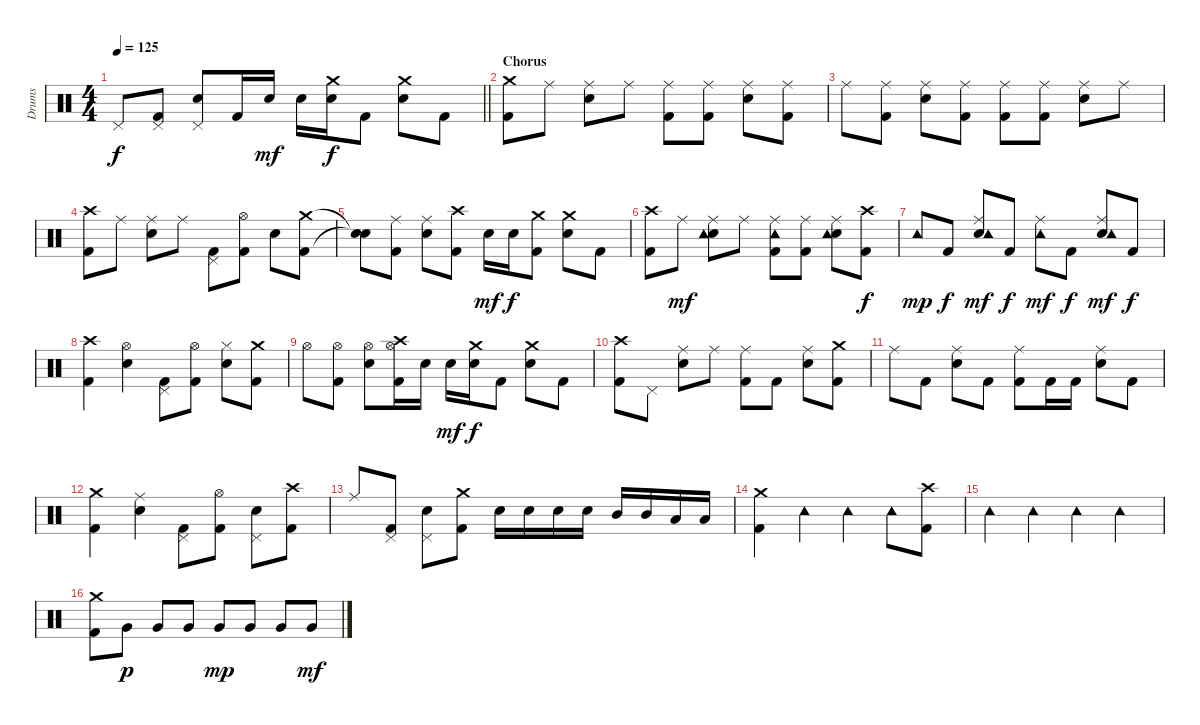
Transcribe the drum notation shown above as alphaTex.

\track ("Drums" "Drums") {instrument percussion}
\staff {score}
\articulation defaults
\ts (4 4)
\tempo 125
\clef neutral
\barLineRight lightlight
\ks c "Pedal Hi-Hat (hit)".8{dy f}
("Kick (hit) 2" "Pedal Hi-Hat (hit)").8 ("Snare (hit) 2" "Pedal Hi-Hat (hit)").8 "Kick (hit) 2".16 "Snare (hit) 2".16{dy mf} "Snare (hit) 2".16 ("Snare (hit) 2" "Crash medium (hit)").16{dy f} "Kick (hit) 2".8 ("Snare (hit) 2" "Crash medium (hit)").8 "Kick (hit) 2".8 |
\section ("" "Chorus")
("Kick (hit) 2" "Crash medium (hit)").8 "Ride (middle)".8 ("Snare (hit) 2" "Ride (middle)").8 "Ride (middle)".8 ("Kick (hit) 2" "Ride (middle)").8 ("Kick (hit) 2" "Ride (middle)").8 ("Snare (hit) 2" "Ride (middle)").8 ("Kick (hit) 2" "Ride (middle)").8 |
"Ride (middle)".8 ("Kick (hit) 2" "Ride (middle)").8 ("Snare (hit) 2" "Ride (middle)").8 ("Kick (hit) 2" "Ride (middle)").8 ("Kick (hit) 2" "Ride (middle)").8 ("Kick (hit) 2" "Ride (middle)").8 ("Snare (hit) 2" "Ride (middle)").8 "Ride (middle)".8 |
("Kick (hit) 2" "Crash high (hit)").8 "Ride (middle)".8 ("Snare (hit) 2" "Ride (middle)").8 "Ride (middle)".8 ("Kick (hit) 2" "Pedal Hi-Hat (hit)").8 ("Kick (hit) 2" "Hi-Hat (open)").8 "Snare (hit) 2".8 ("Kick (hit) 2" "Crash medium (hit)").8 |
("Snare (hit)"{t} "Snare (hit)"{t}).8 ("Kick (hit) 2" "Ride (middle)").8 ("Snare (hit) 2" "Ride (middle)").8 ("Kick (hit) 2" "Crash high (hit)").8 "Snare (hit) 2".16{dy mf} "Snare (hit) 2".16{dy f} ("Kick (hit) 2" "Crash medium (hit)").8 ("Snare (hit) 2" "Crash medium (hit)").8 "Kick (hit) 2".8 |
("Kick (hit) 2" "Crash high (hit)").8 "Ride (middle)".8{dy mf} ("Snare (hit) 2" "Tambourine (hit)" "Ride (middle)").8 "Ride (middle)".8 ("Kick (hit) 2" "Tambourine (hit)" "Ride (middle)").8 ("Kick (hit) 2" "Ride (middle)").8 ("Snare (hit) 2" "Tambourine (hit)" "Ride (middle)").8 ("Kick (hit) 2" "Crash high (hit)").8{dy f} |
"Tambourine (hit)".8{dy mp} "Kick (hit) 2".8{dy f} ("Snare (hit) 2" "Tambourine (hit)" "Ride (middle)").8{dy mf} "Kick (hit) 2".8{dy f} ("Tambourine (hit)" "Ride (middle)").8{dy mf} "Kick (hit) 2".8{dy f} ("Snare (hit) 2" "Tambourine (hit)" "Ride (middle)").8{dy mf} "Kick (hit) 2".8{dy f} |
("Kick (hit) 2" "Crash high (hit)").4 ("Snare (hit) 2" "Hi-Hat (open)").4 ("Kick (hit) 2" "Pedal Hi-Hat (hit)").8 ("Kick (hit) 2" "Hi-Hat (open)").8 ("Snare (hit) 2" "Hi-Hat (closed)").8 ("Kick (hit) 2" "Crash medium (hit)").8 |
"Hi-Hat (open)".8 ("Kick (hit) 2" "Hi-Hat (open)").8 ("Snare (hit) 2" "Hi-Hat (open)").8 ("Kick (hit) 2" "Hi-Hat (open)" "Crash high (hit)").16 "Snare (hit) 2".16 "Snare (hit) 2".16{dy mf} ("Snare (hit) 2" "Crash medium (hit)").16{dy f} "Kick (hit) 2".8 ("Snare (hit) 2" "Crash medium (hit)").8 "Kick (hit) 2".8 |
("Kick (hit) 2" "Crash high (hit)").8 "Pedal Hi-Hat (hit)".8 ("Snare (hit) 2" "Ride (middle)").8 "Ride (middle)".8 ("Kick (hit) 2" "Ride (middle)").8 "Kick (hit) 2".8 ("Snare (hit) 2" "Ride (middle)").8 ("Kick (hit) 2" "Crash medium (hit)").8 |
"Ride (middle)".8 "Kick (hit) 2".8 ("Snare (hit) 2" "Ride (middle)").8 "Kick (hit) 2".8 ("Kick (hit) 2" "Ride (middle)").8 "Kick (hit) 2".16 "Kick (hit) 2".16 ("Snare (hit) 2" "Ride (middle)").8 "Kick (hit) 2".8 |
("Kick (hit) 2" "Crash medium (hit)").4 ("Snare (hit) 2" "Ride (middle)").4 ("Kick (hit) 2" "Pedal Hi-Hat (hit)").8 ("Kick (hit) 2" "Hi-Hat (open)").8 ("Snare (hit) 2" "Pedal Hi-Hat (hit)").8 ("Kick (hit) 2" "Crash high (hit)").8 |
"Ride (middle)".8 ("Kick (hit) 2" "Pedal Hi-Hat (hit)").8 ("Snare (hit) 2" "Pedal Hi-Hat (hit)").8 ("Kick (hit) 2" "Crash medium (hit)").8 "Snare (hit) 2".16 "Snare (hit) 2".16 "Snare (hit) 2".16 "Snare (hit) 2".16 "Mid Tom (hit)".16 "Mid Tom (hit)".16 "Low Tom (hit)".16 "Low Tom (hit)".16 |
("Kick (hit) 2" "Crash medium (hit)").4 "Tambourine (hit)".4 "Tambourine (hit)".4 "Tambourine (hit)".8 ("Kick (hit) 2" "Crash high (hit)").8 |
"Tambourine (hit)".4 "Tambourine (hit)".4 "Tambourine (hit)".4 "Tambourine (hit)".4 |
("Kick (hit) 2" "Crash medium (hit)").8 "Very Low Tom (hit)".8{dy p} "Very Low Tom (hit)".8 "Very Low Tom (hit)".8 "Very Low Tom (hit)".8{dy mp} "Very Low Tom (hit)".8 "Very Low Tom (hit)".8 "Very Low Tom (hit)".8{dy mf}
